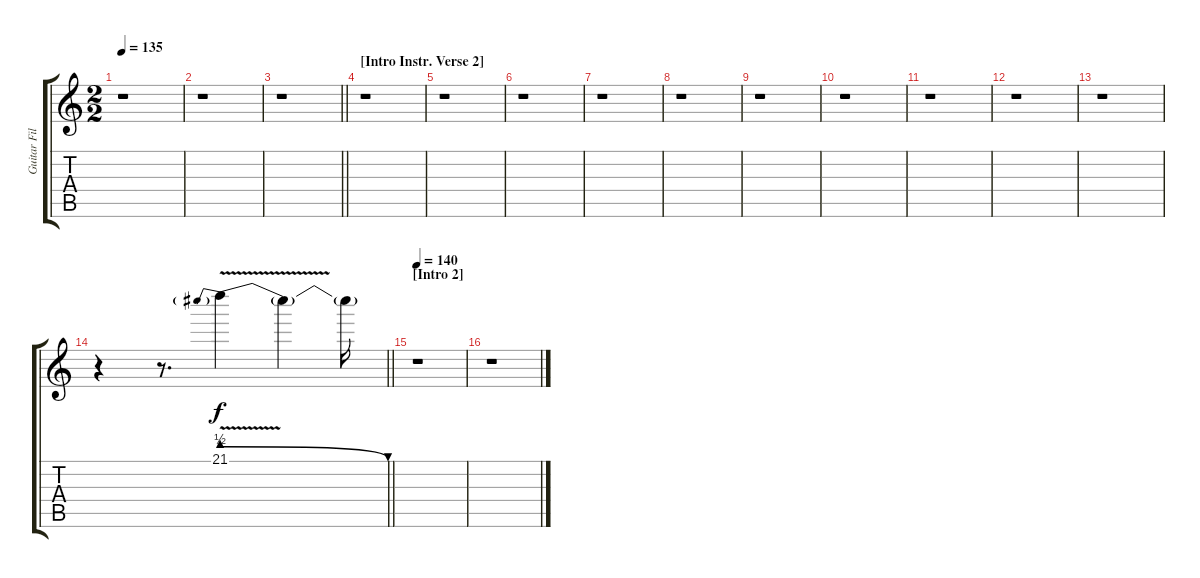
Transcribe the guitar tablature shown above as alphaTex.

\track ("Guitar Fills" "Guitar Fil") {instrument distortionguitar}
\staff {score tabs}
\tuning (E4 B3 G3 D3 A2 E2) {hide}
\ts (2 2)
\tempo 135
\clef g2
\ks c
r.1{dy ppp} |
r.1 |
\barLineRight lightlight
r.1 |
\section ("" "[Intro Instr. Verse 2]")
r.1 |
r.1 |
r.1 |
r.1 |
r.1 |
r.1 |
r.1 |
r.1 |
r.1 |
r.1 |
\barLineRight lightlight
r.4 r.8{d} 21.1{be (prebendrelease 0 2 60 0) v}.4{dy f volume 7 instrument lead6voice} 21.1{t}.4 21.1{t}.16 |
\section ("" "[Intro 2]")
\tempo 140
r.1 |
r.1
